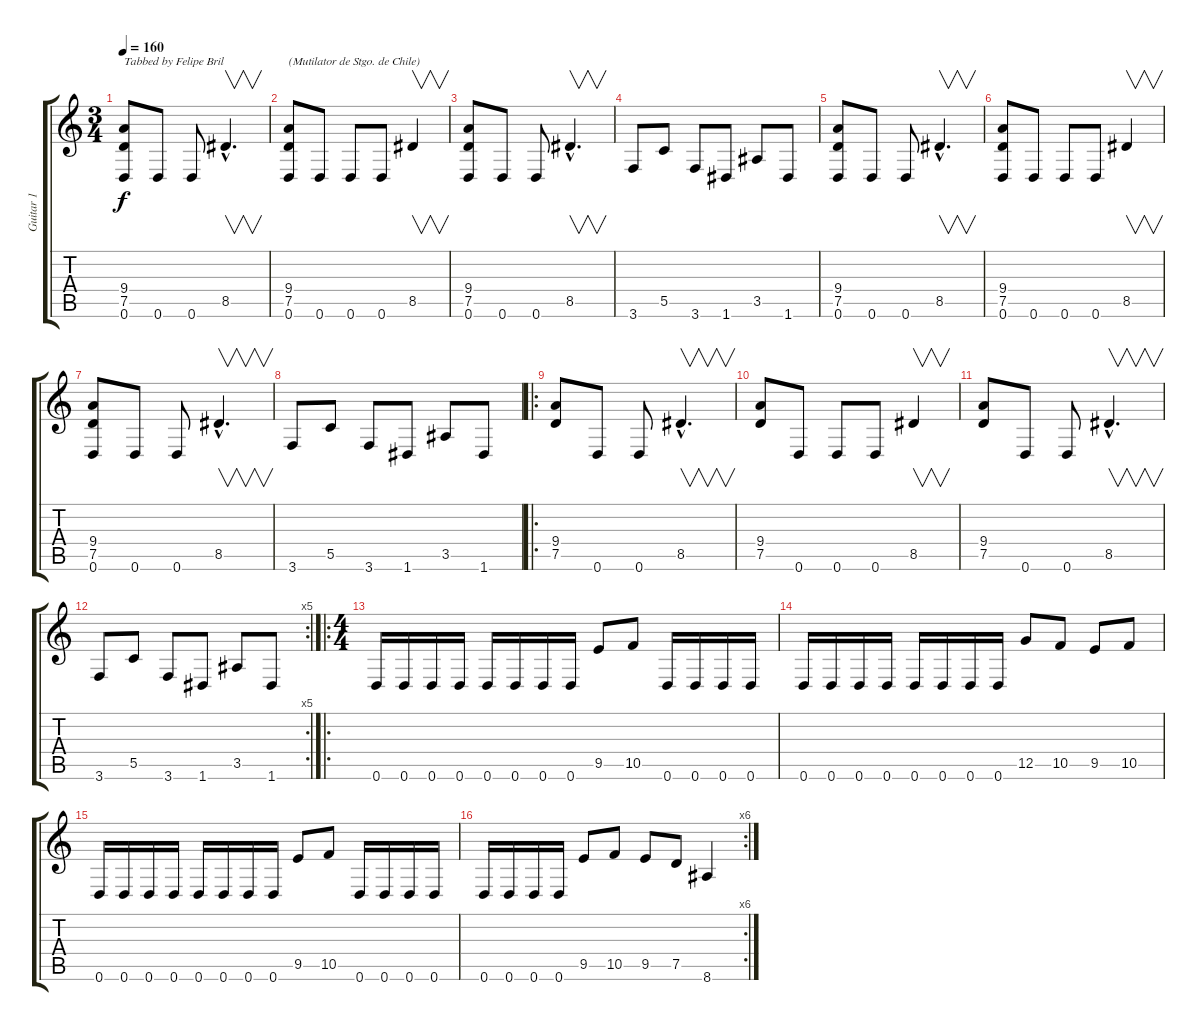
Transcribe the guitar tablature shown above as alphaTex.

\track ("Guitar 1" "Guitar 1") {instrument distortionguitar}
\staff {score tabs}
\tuning (D4 A3 F3 C3 G2 D2) {hide}
\ts (3 4)
\tempo 160
\clef g2
\ks c
(9.4 7.5 0.6).8{txt "Tabbed by Felipe Bril" dy f instrument distortionguitar} 0.6.8 0.6.8 8.5{hac}.4{v d} |
(9.4 7.5 0.6).8{txt "(Mutilator de Stgo. de Chile)"} 0.6.8 0.6.8 0.6.8 8.5.4{v} |
(9.4 7.5 0.6).8 0.6.8 0.6.8 8.5{hac}.4{v d} |
3.6.8 5.5.8 3.6.8 1.6.8 3.5.8 1.6.8 |
(9.4 7.5 0.6).8 0.6.8 0.6.8 8.5{hac}.4{v d} |
(9.4 7.5 0.6).8 0.6.8 0.6.8 0.6.8 8.5.4{v} |
(9.4 7.5 0.6).8 0.6.8 0.6.8 8.5{hac}.4{v d} |
3.6.8 5.5.8 3.6.8 1.6.8 3.5.8 1.6.8 |
\ro
(9.4 7.5).8 0.6.8 0.6.8 8.5{hac}.4{v d} |
(9.4 7.5).8 0.6.8 0.6.8 0.6.8 8.5.4{v} |
(9.4 7.5).8 0.6.8 0.6.8 8.5{hac}.4{v d} |
\rc 5
3.6.8 5.5.8 3.6.8 1.6.8 3.5.8 1.6.8 |
\ro
\ts (4 4)
0.6.16 0.6.16 0.6.16 0.6.16 0.6.16 0.6.16 0.6.16 0.6.16 9.5.8 10.5.8 0.6.16 0.6.16 0.6.16 0.6.16 |
0.6.16 0.6.16 0.6.16 0.6.16 0.6.16 0.6.16 0.6.16 0.6.16 12.5.8 10.5.8 9.5.8 10.5.8 |
0.6.16 0.6.16 0.6.16 0.6.16 0.6.16 0.6.16 0.6.16 0.6.16 9.5.8 10.5.8 0.6.16 0.6.16 0.6.16 0.6.16 |
\rc 6
0.6.16 0.6.16 0.6.16 0.6.16 9.5.8 10.5.8 9.5.8 7.5.8 8.6.4
